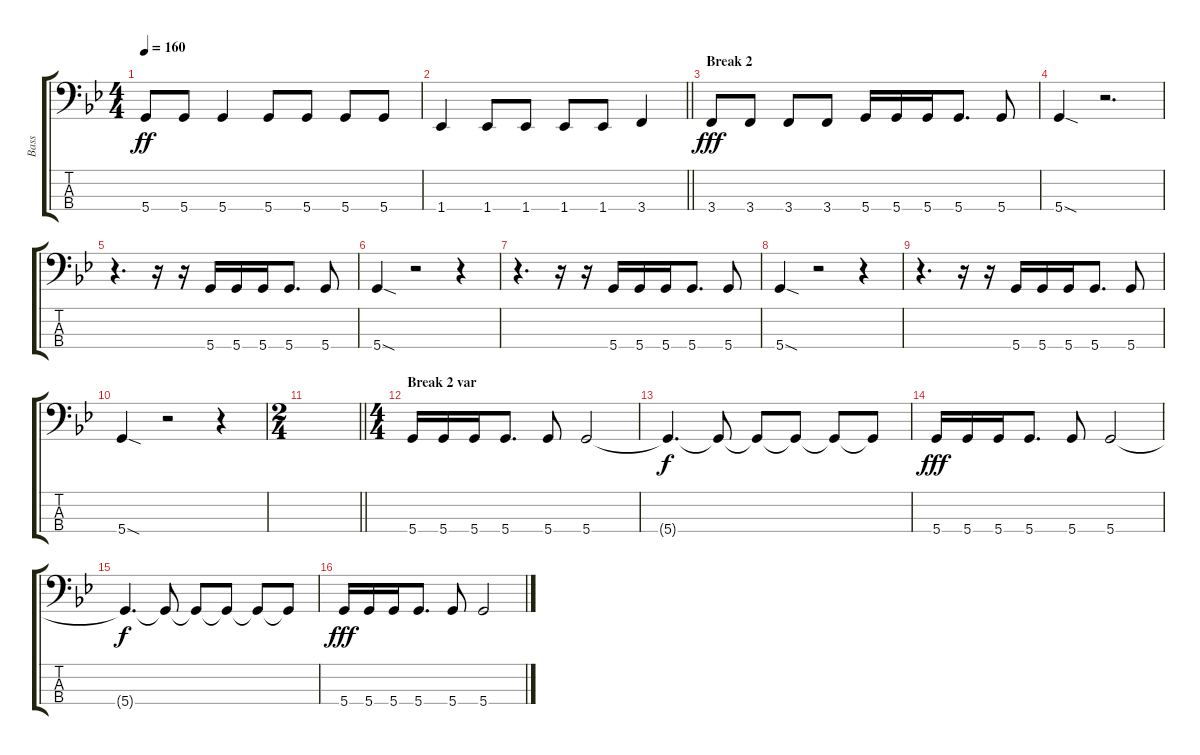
\track ("Bass" "Bass") {instrument electricbasspick}
\staff {score tabs}
\tuning (G2 D2 A1 D1) {hide}
\ts (4 4)
\tempo 160
\clef f4
\ks bb
5.4.8{dy ff} 5.4.8 5.4.4 5.4.8 5.4.8 5.4.8 5.4.8 |
\barLineRight lightlight
1.4.4 1.4.8 1.4.8 1.4.8 1.4.8 3.4.4 |
\section ("" "Break 2")
3.4.8{dy fff} 3.4.8 3.4.8 3.4.8 5.4.16 5.4.16 5.4.16 5.4.8{d} 5.4.8 |
5.4{sod}.4 r.2{d} |
r.4{d} r.16 r.16 5.4.16 5.4.16 5.4.16 5.4.8{d} 5.4.8 |
5.4{sod}.4 r.2 r.4 |
r.4{d} r.16 r.16 5.4.16 5.4.16 5.4.16 5.4.8{d} 5.4.8 |
5.4{sod}.4 r.2 r.4 |
r.4{d} r.16 r.16 5.4.16 5.4.16 5.4.16 5.4.8{d} 5.4.8 |
5.4{sod}.4 r.2 r.4 |
\ts (2 4)
\barLineRight lightlight
|
\ts (4 4)
\section ("" "Break 2 var")
5.4.16 5.4.16 5.4.16 5.4.8{d} 5.4.8 5.4.2 |
5.4{t}.4{d dy f} 5.4{t}.8 5.4{t}.8 5.4{t}.8 5.4{t}.8 5.4{t}.8 |
5.4.16{dy fff} 5.4.16 5.4.16 5.4.8{d} 5.4.8 5.4.2 |
5.4{t}.4{d dy f} 5.4{t}.8 5.4{t}.8 5.4{t}.8 5.4{t}.8 5.4{t}.8 |
5.4.16{dy fff} 5.4.16 5.4.16 5.4.8{d} 5.4.8 5.4.2
